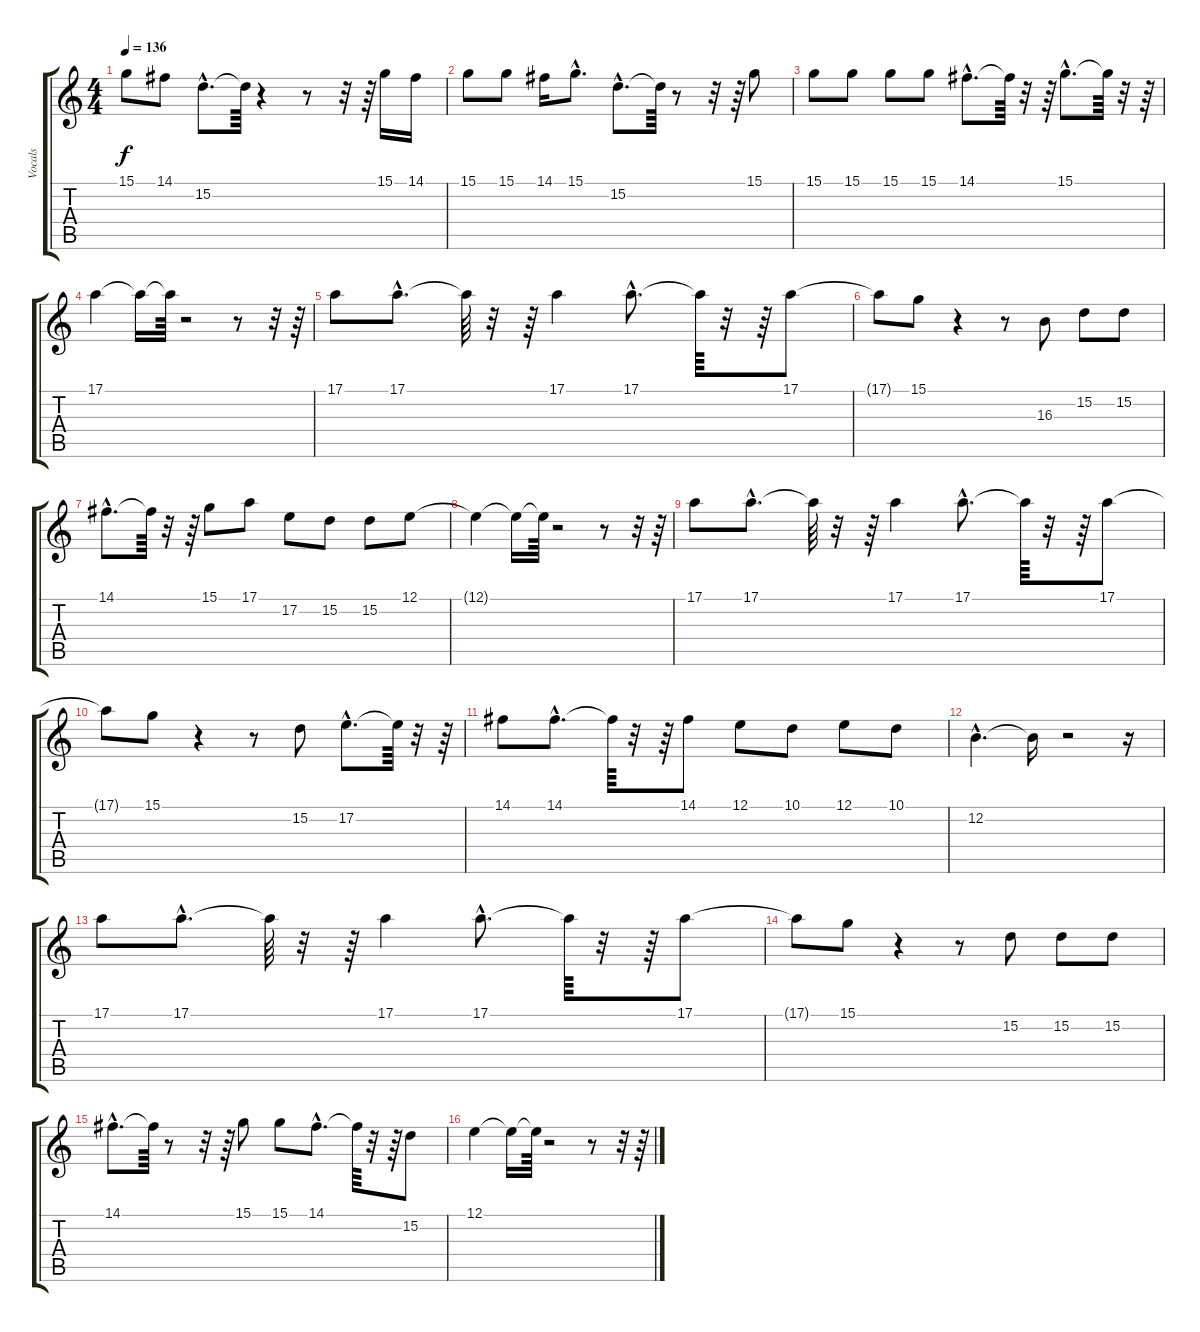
\track ("Vocals" "Vocals") {instrument choiraahs}
\staff {score tabs}
\tuning (E4 B3 G3 D3 A2 E2) {hide}
\ts (4 4)
\tempo 136
\clef g2
\ks c
15.1.8{dy f} 14.1.8 15.2{hac}.8{d} 15.2{t}.64 r.4 r.8 r.32 r.64 15.1.16 14.1.16 |
15.1.8 15.1.8 14.1.16 15.1{hac}.8{d} 15.2{hac}.8{d} 15.2{t}.64 r.8 r.32 r.64 15.1.8 |
15.1.8 15.1.8 15.1.8 15.1.8 14.1{hac}.8{d} 14.1{t}.64 r.32 r.64 15.1{hac}.8{d} 15.1{t}.64 r.32 r.64 |
17.1.4 17.1{t}.16 17.1{t}.64 r.2 r.8 r.32 r.64 |
17.1.8 17.1{hac}.8{d} 17.1{t}.64 r.32 r.64 17.1.4 17.1{hac}.8{d} 17.1{t}.64 r.32 r.64 17.1.8 |
17.1{t}.8 15.1.8 r.4 r.8 16.3.8 15.2.8 15.2.8 |
14.1{hac}.8{d} 14.1{t}.64 r.32 r.64 15.1.8 17.1.8 17.2.8 15.2.8 15.2.8 12.1.8 |
12.1{t}.4 12.1{t}.16 12.1{t}.64 r.2 r.8 r.32 r.64 |
17.1.8 17.1{hac}.8{d} 17.1{t}.64 r.32 r.64 17.1.4 17.1{hac}.8{d} 17.1{t}.64 r.32 r.64 17.1.8 |
17.1{t}.8 15.1.8 r.4 r.8 15.2.8 17.2{hac}.8{d} 17.2{t}.64 r.32 r.64 |
14.1.8 14.1{hac}.8{d} 14.1{t}.64 r.32 r.64 14.1.8 12.1.8 10.1.8 12.1.8 10.1.8 |
12.2{hac}.4{d} 12.2{t}.16 r.2 r.16 |
17.1.8 17.1{hac}.8{d} 17.1{t}.64 r.32 r.64 17.1.4 17.1{hac}.8{d} 17.1{t}.64 r.32 r.64 17.1.8 |
17.1{t}.8 15.1.8 r.4 r.8 15.2.8 15.2.8 15.2.8 |
14.1{hac}.8{d} 14.1{t}.64 r.8 r.32 r.64 15.1.8 15.1.8 14.1{hac}.8{d} 14.1{t}.64 r.32 r.64 15.2.8 |
12.1.4 12.1{t}.16 12.1{t}.64 r.2 r.8 r.32 r.64
